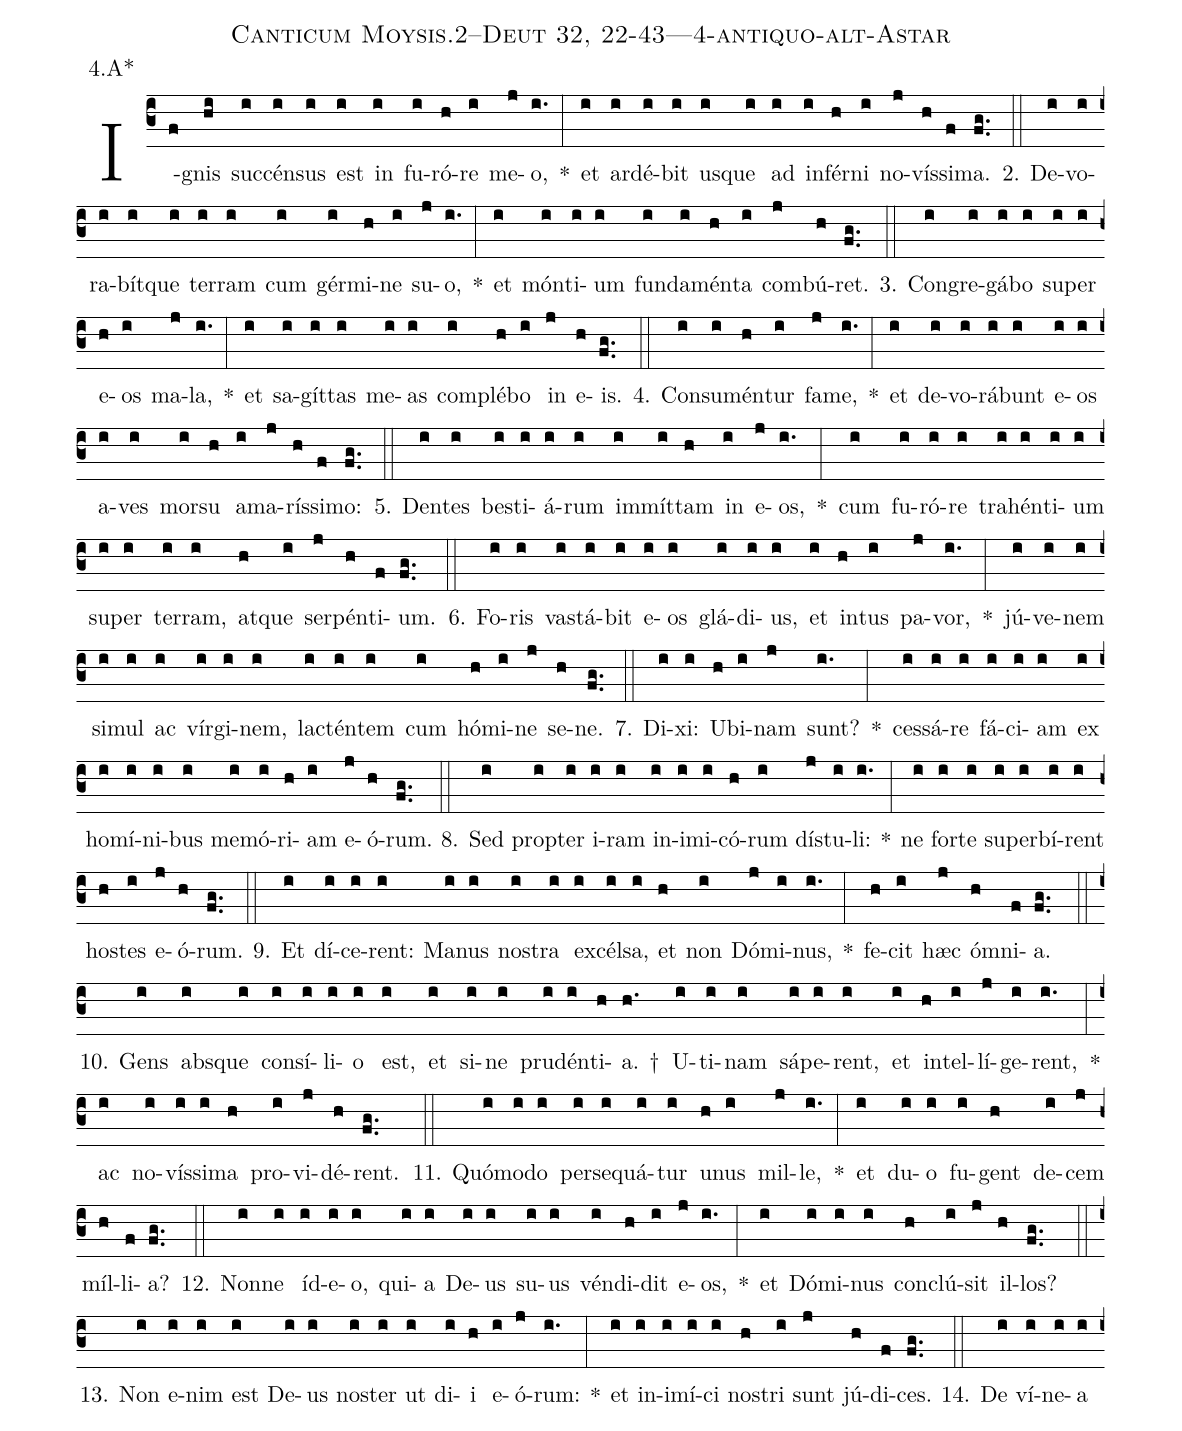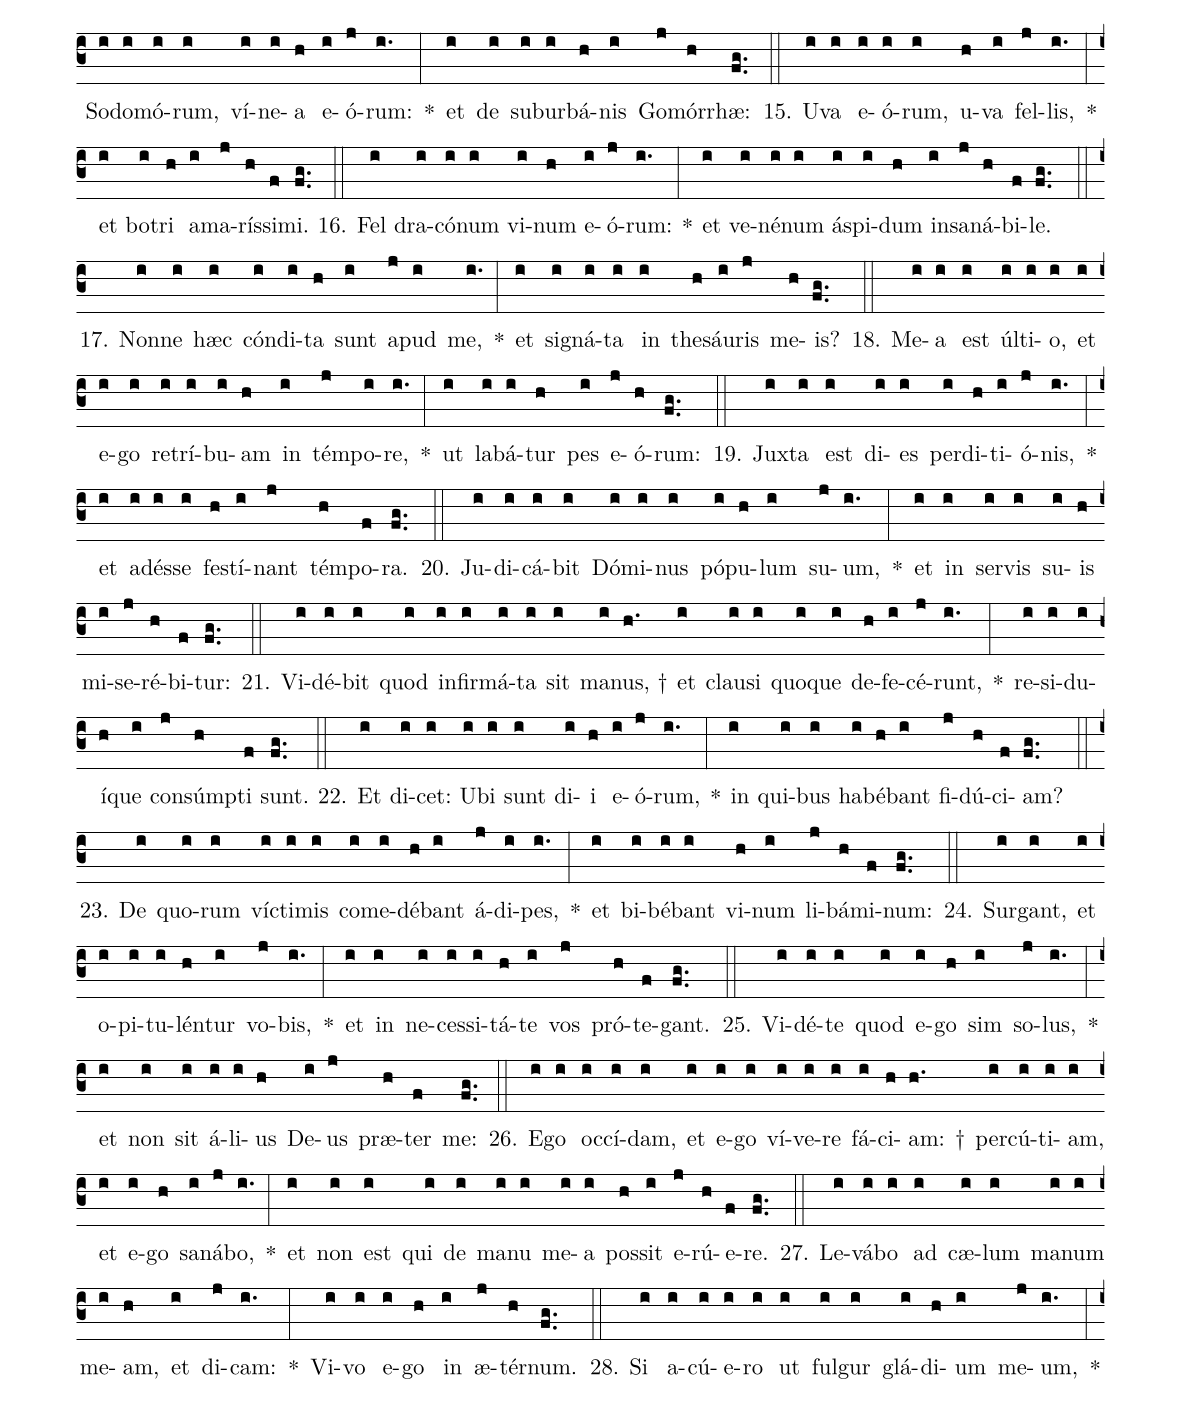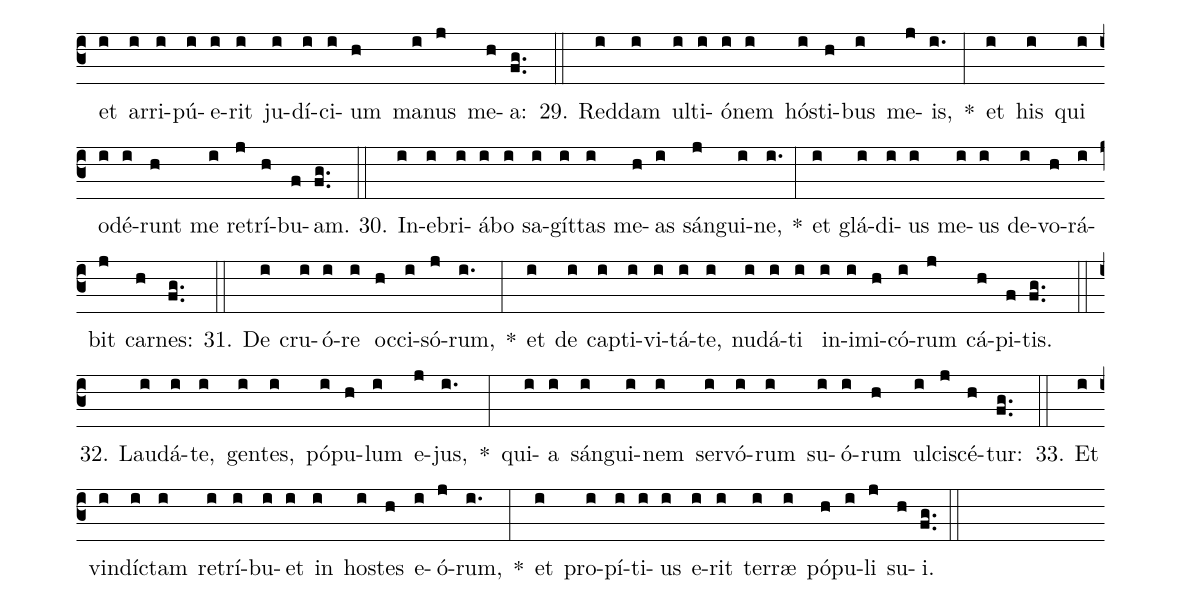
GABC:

name: Canticum Moysis.2--Deut 32, 22-43---4-antiquo-alt-Astar;
annotation: 4.A*;
%%
(c3)I(f)gnis(hi) suc(i)cén(i)sus(i) est(i) in(i) fu(i)ró(h)re(i) me(j)o,(i.) *(:) et(i) ar(i)dé(i)bit(i) us(i)que(i) ad(i) in(i)fér(h)ni(i) no(j)vís(h)si(f)ma.(fg..) (::)
2. De(i)vo(i)ra(i)bít(i)que(i) ter(i)ram(i) cum(i) gér(i)mi(h)ne(i) su(j)o,(i.) *(:) et(i) món(i)ti(i)um(i) fun(i)da(i)mén(h)ta(i) com(j)bú(h)ret.(fg..) (::)
3. Con(i)gre(i)gá(i)bo(i) su(i)per(i) e(h)os(i) ma(j)la,(i.) *(:) et(i) sa(i)gít(i)tas(i) me(i)as(i) com(i)plé(h)bo(i) in(j) e(h)is.(fg..) (::)
4. Con(i)su(i)mén(h)tur(i) fa(j)me,(i.) *(:) et(i) de(i)vo(i)rá(i)bunt(i) e(i)os(i) a(i)ves(i) mor(i)su(h) a(i)ma(j)rís(h)si(f)mo:(fg..) (::)
5. Den(i)tes(i) bes(i)ti(i)á(i)rum(i) im(i)mít(i)tam(h) in(i) e(j)os,(i.) *(:) cum(i) fu(i)ró(i)re(i) tra(i)hén(i)ti(i)um(i) su(i)per(i) ter(i)ram,(i) at(h)que(i) ser(j)pén(h)ti(f)um.(fg..) (::)
6. Fo(i)ris(i) vas(i)tá(i)bit(i) e(i)os(i) glá(i)di(i)us,(i) et(i) in(h)tus(i) pa(j)vor,(i.) *(:) jú(i)ve(i)nem(i) si(i)mul(i) ac(i) vír(i)gi(i)nem,(i) lac(i)tén(i)tem(i) cum(i) hó(h)mi(i)ne(j) se(h)ne.(fg..) (::)
7. Di(i)xi:(i) U(h)bi(i)nam(j) sunt?(i.) *(:) ces(i)sá(i)re(i) fá(i)ci(i)am(i) ex(i) ho(i)mí(i)ni(i)bus(i) me(i)mó(i)ri(h)am(i) e(j)ó(h)rum.(fg..) (::)
8. Sed(i) prop(i)ter(i) i(i)ram(i) in(i)i(i)mi(i)có(h)rum(i) dís(j)tu(i)li:(i.) *(:) ne(i) for(i)te(i) su(i)per(i)bí(i)rent(i) hos(h)tes(i) e(j)ó(h)rum.(fg..) (::)
9. Et(i) dí(i)ce(i)rent:(i) Ma(i)nus(i) nos(i)tra(i) ex(i)cél(i)sa,(i) et(h) non(i) Dó(j)mi(i)nus,(i.) *(:) fe(h)cit(i) hæc(j) óm(h)ni(f)a.(fg..) (::)
10. Gens(i) abs(i)que(i) con(i)sí(i)li(i)o(i) est,(i) et(i) si(i)ne(i) pru(i)dén(i)ti(h)a. †(h.) U(i)ti(i)nam(i) sá(i)pe(i)rent,(i) et(i) in(h)tel(i)lí(j)ge(i)rent,(i.) *(:) ac(i) no(i)vís(i)si(i)ma(h) pro(i)vi(j)dé(h)rent.(fg..) (::)
11. Quó(i)mo(i)do(i) per(i)se(i)quá(i)tur(i) u(h)nus(i) mil(j)le,(i.) *(:) et(i) du(i)o(i) fu(i)gent(h) de(i)cem(j) míl(h)li(f)a?(fg..) (::)
12. Non(i)ne(i) íd(i)e(i)o,(i) qui(i)a(i) De(i)us(i) su(i)us(i) vén(i)di(h)dit(i) e(j)os,(i.) *(:) et(i) Dó(i)mi(i)nus(i) con(h)clú(i)sit(j) il(h)los?(fg..) (::)
13. Non(i) e(i)nim(i) est(i) De(i)us(i) nos(i)ter(i) ut(i) di(i)i(h) e(i)ó(j)rum:(i.) *(:) et(i) in(i)i(i)mí(i)ci(i) nos(h)tri(i) sunt(j) jú(h)di(f)ces.(fg..) (::)
14. De(i) ví(i)ne(i)a(i) So(i)do(i)mó(i)rum,(i) ví(i)ne(i)a(h) e(i)ó(j)rum:(i.) *(:) et(i) de(i) sub(i)ur(i)bá(h)nis(i) Go(j)mór(h)rhæ:(fg..) (::)
15. U(i)va(i) e(i)ó(i)rum,(i) u(h)va(i) fel(j)lis,(i.) *(:) et(i) bo(i)tri(h) a(i)ma(j)rís(h)si(f)mi.(fg..) (::)
16. Fel(i) dra(i)có(i)num(i) vi(i)num(h) e(i)ó(j)rum:(i.) *(:) et(i) ve(i)né(i)num(i) ás(i)pi(i)dum(h) in(i)sa(j)ná(h)bi(f)le.(fg..) (::)
17. Non(i)ne(i) hæc(i) cón(i)di(i)ta(h) sunt(i) a(j)pud(i) me,(i.) *(:) et(i) si(i)gná(i)ta(i) in(i) the(h)sáu(i)ris(j) me(h)is?(fg..) (::)
18. Me(i)a(i) est(i) úl(i)ti(i)o,(i) et(i) e(i)go(i) re(i)trí(i)bu(i)am(h) in(i) tém(j)po(i)re,(i.) *(:) ut(i) la(i)bá(i)tur(h) pes(i) e(j)ó(h)rum:(fg..) (::)
19. Jux(i)ta(i) est(i) di(i)es(i) per(i)di(h)ti(i)ó(j)nis,(i.) *(:) et(i) ad(i)és(i)se(i) fes(h)tí(i)nant(j) tém(h)po(f)ra.(fg..) (::)
20. Ju(i)di(i)cá(i)bit(i) Dó(i)mi(i)nus(i) pó(i)pu(h)lum(i) su(j)um,(i.) *(:) et(i) in(i) ser(i)vis(i) su(i)is(h) mi(i)se(j)ré(h)bi(f)tur:(fg..) (::)
21. Vi(i)dé(i)bit(i) quod(i) in(i)fir(i)má(i)ta(i) sit(i) ma(i)nus, †(h.) et(i) clau(i)si(i) quo(i)que(i) de(h)fe(i)cé(j)runt,(i.) *(:) re(i)si(i)du(i)í(h)que(i) con(j)súmp(h)ti(f) sunt.(fg..) (::)
22. Et(i) di(i)cet:(i) U(i)bi(i) sunt(i) di(i)i(h) e(i)ó(j)rum,(i.) *(:) in(i) qui(i)bus(i) ha(i)bé(h)bant(i) fi(j)dú(h)ci(f)am?(fg..) (::)
23. De(i) quo(i)rum(i) víc(i)ti(i)mis(i) com(i)e(i)dé(h)bant(i) á(j)di(i)pes,(i.) *(:) et(i) bi(i)bé(i)bant(i) vi(h)num(i) li(j)bá(h)mi(f)num:(fg..) (::)
24. Sur(i)gant,(i) et(i) o(i)pi(i)tu(i)lén(h)tur(i) vo(j)bis,(i.) *(:) et(i) in(i) ne(i)ces(i)si(i)tá(h)te(i) vos(j) pró(h)te(f)gant.(fg..) (::)
25. Vi(i)dé(i)te(i) quod(i) e(i)go(h) sim(i) so(j)lus,(i.) *(:) et(i) non(i) sit(i) á(i)li(i)us(h) De(i)us(j) præ(h)ter(f) me:(fg..) (::)
26. E(i)go(i) oc(i)cí(i)dam,(i) et(i) e(i)go(i) ví(i)ve(i)re(i) fá(i)ci(h)am: †(h.) per(i)cú(i)ti(i)am,(i) et(i) e(i)go(h) sa(i)ná(j)bo,(i.) *(:) et(i) non(i) est(i) qui(i) de(i) ma(i)nu(i) me(i)a(i) pos(h)sit(i) e(j)rú(h)e(f)re.(fg..) (::)
27. Le(i)vá(i)bo(i) ad(i) cæ(i)lum(i) ma(i)num(i) me(i)am,(h) et(i) di(j)cam:(i.) *(:) Vi(i)vo(i) e(i)go(h) in(i) æ(j)tér(h)num.(fg..) (::)
28. Si(i) a(i)cú(i)e(i)ro(i) ut(i) ful(i)gur(i) glá(i)di(h)um(i) me(j)um,(i.) *(:) et(i) ar(i)ri(i)pú(i)e(i)rit(i) ju(i)dí(i)ci(i)um(h) ma(i)nus(j) me(h)a:(fg..) (::)
29. Red(i)dam(i) ul(i)ti(i)ó(i)nem(i) hós(i)ti(h)bus(i) me(j)is,(i.) *(:) et(i) his(i) qui(i) o(i)dé(i)runt(h) me(i) re(j)trí(h)bu(f)am.(fg..) (::)
30. In(i)e(i)bri(i)á(i)bo(i) sa(i)gít(i)tas(i) me(h)as(i) sán(j)gui(i)ne,(i.) *(:) et(i) glá(i)di(i)us(i) me(i)us(i) de(i)vo(h)rá(i)bit(j) car(h)nes:(fg..) (::)
31. De(i) cru(i)ó(i)re(i) oc(h)ci(i)só(j)rum,(i.) *(:) et(i) de(i) cap(i)ti(i)vi(i)tá(i)te,(i) nu(i)dá(i)ti(i) in(i)i(i)mi(h)có(i)rum(j) cá(h)pi(f)tis.(fg..) (::)
32. Lau(i)dá(i)te,(i) gen(i)tes,(i) pó(i)pu(h)lum(i) e(j)jus,(i.) *(:) qui(i)a(i) sán(i)gui(i)nem(i) ser(i)vó(i)rum(i) su(i)ó(i)rum(h) ul(i)ci(j)scé(h)tur:(fg..) (::)
33. Et(i) vin(i)díc(i)tam(i) re(i)trí(i)bu(i)et(i) in(i) hos(i)tes(h) e(i)ó(j)rum,(i.) *(:) et(i) pro(i)pí(i)ti(i)us(i) e(i)rit(i) ter(i)ræ(i) pó(h)pu(i)li(j) su(h)i.(fg..) (::)
